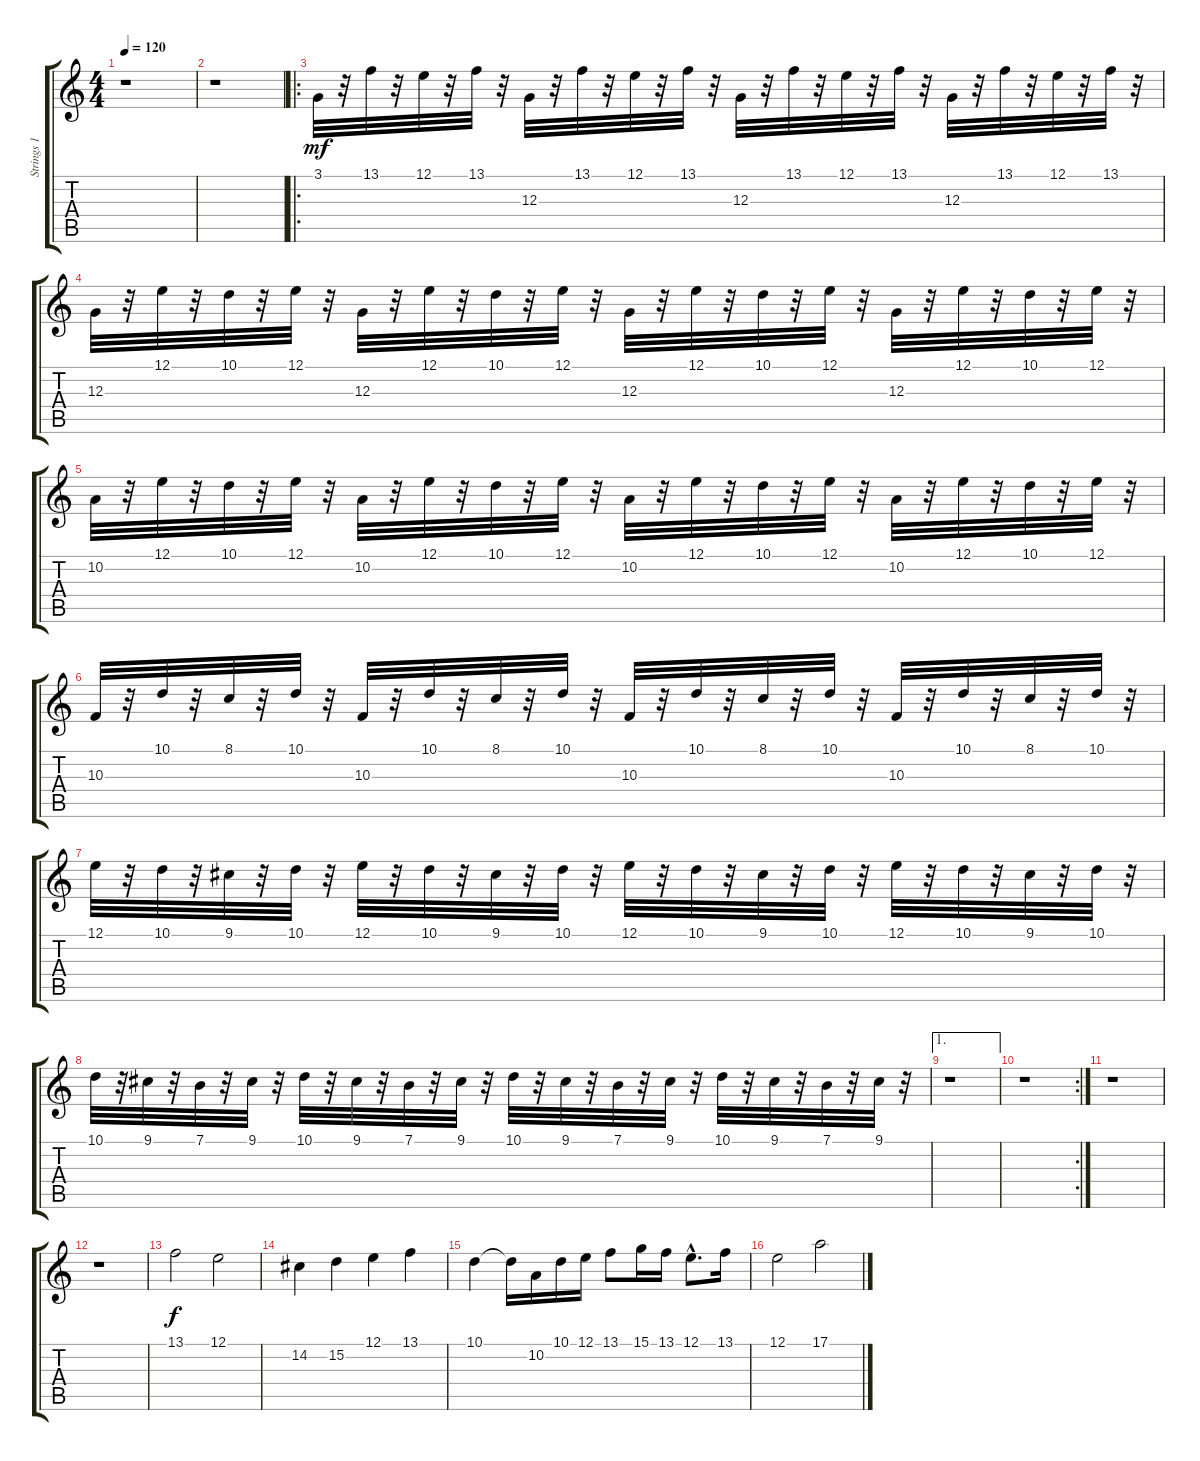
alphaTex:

\track ("Strings 1" "Strings 1") {instrument synthstrings2}
\staff {score tabs}
\tuning (E4 B3 G3 D3 A2 E2) {hide}
\ts (4 4)
\tempo 120
\clef g2
\ks c
r.1{dy f} |
r.1 |
\ro
3.1.32{dy mf instrument musicbox} r.32 13.1.32 r.32 12.1.32 r.32 13.1.32 r.32 12.3.32 r.32 13.1.32 r.32 12.1.32 r.32 13.1.32 r.32 12.3.32 r.32 13.1.32 r.32 12.1.32 r.32 13.1.32 r.32 12.3.32 r.32 13.1.32 r.32 12.1.32 r.32 13.1.32 r.32 |
12.3.32 r.32 12.1.32 r.32 10.1.32 r.32 12.1.32 r.32 12.3.32 r.32 12.1.32 r.32 10.1.32 r.32 12.1.32 r.32 12.3.32 r.32 12.1.32 r.32 10.1.32 r.32 12.1.32 r.32 12.3.32 r.32 12.1.32 r.32 10.1.32 r.32 12.1.32 r.32 |
10.2.32 r.32 12.1.32 r.32 10.1.32 r.32 12.1.32 r.32 10.2.32 r.32 12.1.32 r.32 10.1.32 r.32 12.1.32 r.32 10.2.32 r.32 12.1.32 r.32 10.1.32 r.32 12.1.32 r.32 10.2.32 r.32 12.1.32 r.32 10.1.32 r.32 12.1.32 r.32 |
10.3.32 r.32 10.1.32 r.32 8.1.32 r.32 10.1.32 r.32 10.3.32 r.32 10.1.32 r.32 8.1.32 r.32 10.1.32 r.32 10.3.32 r.32 10.1.32 r.32 8.1.32 r.32 10.1.32 r.32 10.3.32 r.32 10.1.32 r.32 8.1.32 r.32 10.1.32 r.32 |
12.1.32 r.32 10.1.32 r.32 9.1.32 r.32 10.1.32 r.32 12.1.32 r.32 10.1.32 r.32 9.1.32 r.32 10.1.32 r.32 12.1.32 r.32 10.1.32 r.32 9.1.32 r.32 10.1.32 r.32 12.1.32 r.32 10.1.32 r.32 9.1.32 r.32 10.1.32 r.32 |
10.1.32 r.32 9.1.32 r.32 7.1.32 r.32 9.1.32 r.32 10.1.32 r.32 9.1.32 r.32 7.1.32 r.32 9.1.32 r.32 10.1.32 r.32 9.1.32 r.32 7.1.32 r.32 9.1.32 r.32 10.1.32 r.32 9.1.32 r.32 7.1.32 r.32 9.1.32 r.32 |
\ae 1
r.1 |
\rc 2
r.1 |
r.1 |
r.1 |
13.1.2{dy f instrument drawbarorgan} 12.1.2 |
14.2.4 15.2.4 12.1.4 13.1.4 |
10.1.4 10.1{t}.16 10.2.16 10.1.16 12.1.16 13.1.8 15.1.16 13.1.16 12.1{hac}.8{d} 13.1.16 |
12.1.2 17.1.2
